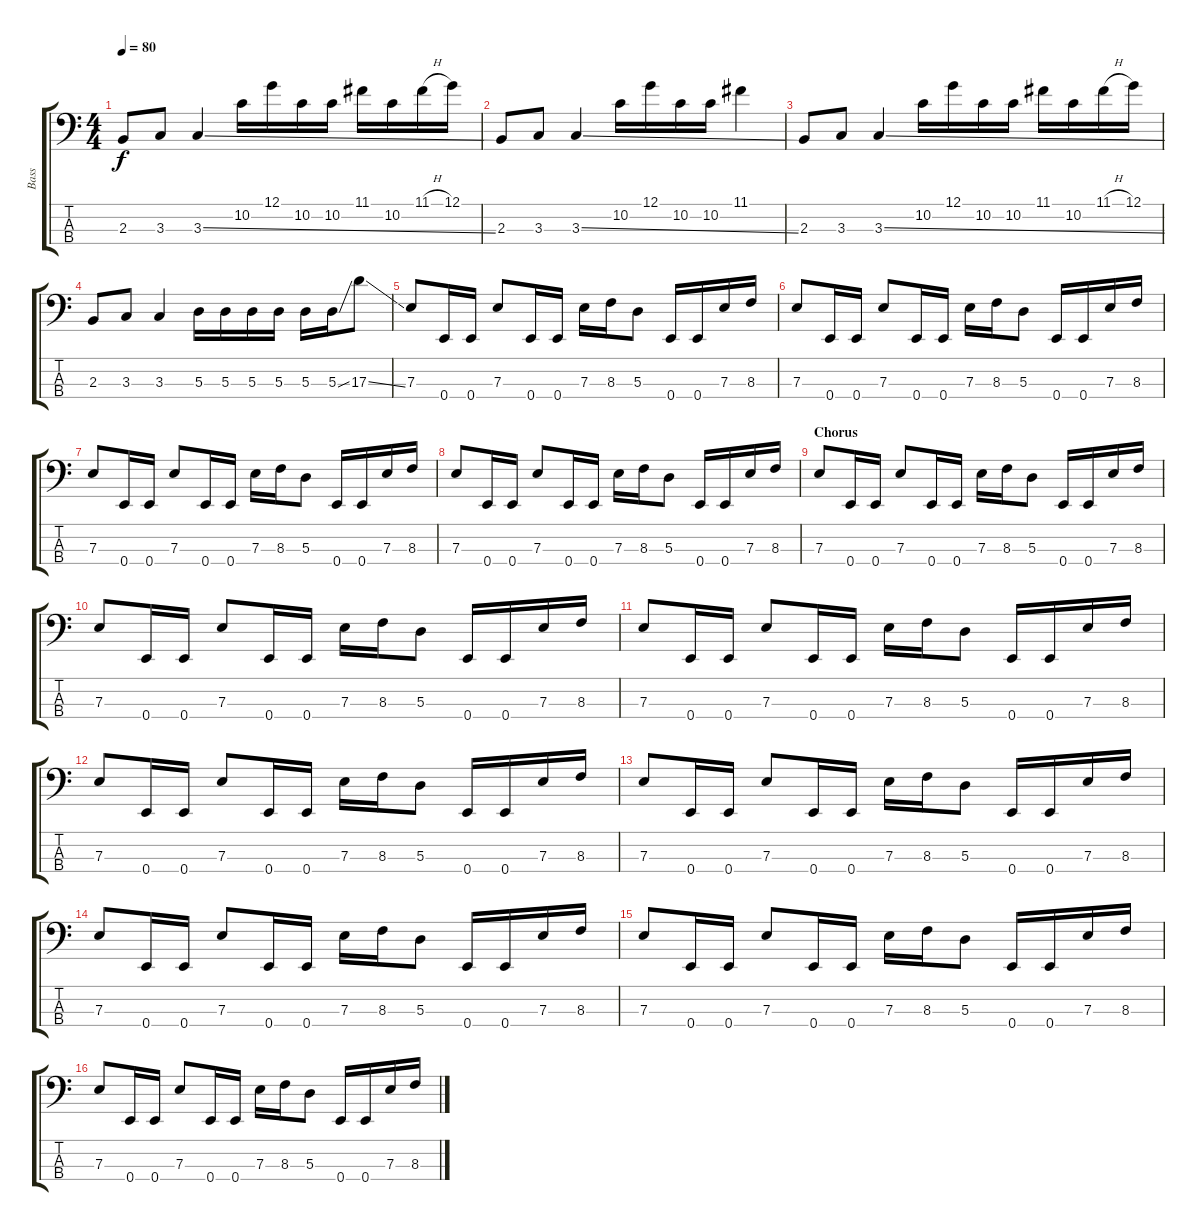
\track ("Bass" "Bass") {instrument electricbasspick}
\staff {score tabs}
\tuning (G2 D2 A1 E1) {hide}
\ts (4 4)
\tempo 80
\clef f4
\ks c
2.3.8{dy f} 3.3.8 3.3{ss}.4 10.2.16 12.1.16 10.2.16 10.2.16 11.1.16 10.2.16 11.1{h}.16 12.1.16 |
2.3.8 3.3.8 3.3{ss}.4 10.2.16 12.1.16 10.2.16 10.2.16 11.1.4 |
2.3.8 3.3.8 3.3{ss}.4 10.2.16 12.1.16 10.2.16 10.2.16 11.1.16 10.2.16 11.1{h}.16 12.1.16 |
2.3.8 3.3.8 3.3.4 5.3.16 5.3.16 5.3.16 5.3.16 5.3.16 5.3{ss}.16 17.3{ss}.8 |
7.3.8 0.4.16 0.4.16 7.3.8 0.4.16 0.4.16 7.3.16 8.3.16 5.3.8 0.4.16 0.4.16 7.3.16 8.3.16 |
7.3.8 0.4.16 0.4.16 7.3.8 0.4.16 0.4.16 7.3.16 8.3.16 5.3.8 0.4.16 0.4.16 7.3.16 8.3.16 |
7.3.8 0.4.16 0.4.16 7.3.8 0.4.16 0.4.16 7.3.16 8.3.16 5.3.8 0.4.16 0.4.16 7.3.16 8.3.16 |
7.3.8 0.4.16 0.4.16 7.3.8 0.4.16 0.4.16 7.3.16 8.3.16 5.3.8 0.4.16 0.4.16 7.3.16 8.3.16 |
\section ("" "Chorus")
7.3.8 0.4.16 0.4.16 7.3.8 0.4.16 0.4.16 7.3.16 8.3.16 5.3.8 0.4.16 0.4.16 7.3.16 8.3.16 |
7.3.8 0.4.16 0.4.16 7.3.8 0.4.16 0.4.16 7.3.16 8.3.16 5.3.8 0.4.16 0.4.16 7.3.16 8.3.16 |
7.3.8 0.4.16 0.4.16 7.3.8 0.4.16 0.4.16 7.3.16 8.3.16 5.3.8 0.4.16 0.4.16 7.3.16 8.3.16 |
7.3.8 0.4.16 0.4.16 7.3.8 0.4.16 0.4.16 7.3.16 8.3.16 5.3.8 0.4.16 0.4.16 7.3.16 8.3.16 |
7.3.8 0.4.16 0.4.16 7.3.8 0.4.16 0.4.16 7.3.16 8.3.16 5.3.8 0.4.16 0.4.16 7.3.16 8.3.16 |
7.3.8 0.4.16 0.4.16 7.3.8 0.4.16 0.4.16 7.3.16 8.3.16 5.3.8 0.4.16 0.4.16 7.3.16 8.3.16 |
7.3.8 0.4.16 0.4.16 7.3.8 0.4.16 0.4.16 7.3.16 8.3.16 5.3.8 0.4.16 0.4.16 7.3.16 8.3.16 |
7.3.8 0.4.16 0.4.16 7.3.8 0.4.16 0.4.16 7.3.16 8.3.16 5.3.8 0.4.16 0.4.16 7.3.16 8.3.16
